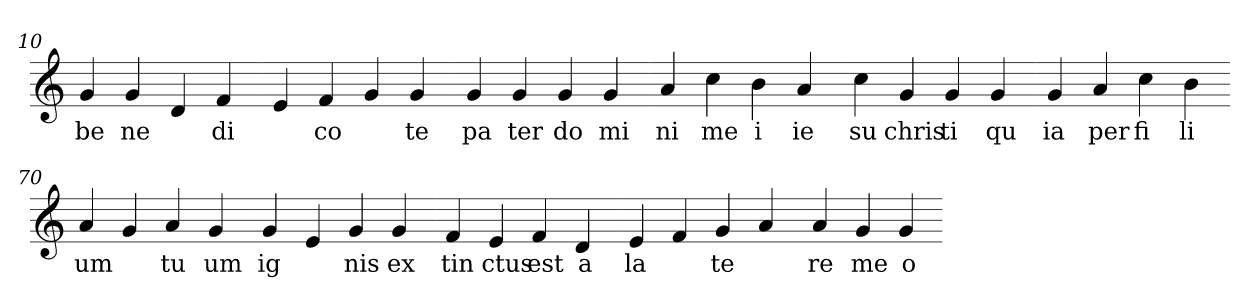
**kern	**text
*part1	*part1
*staff1	*staff1
*clefG2	*
=10.	=10.
4g	be
4g	ne
4d	.
4f	di
=20.-	=20.-
4e	.
4f	co
4g	.
4g	te
=30.-	=30.-
4g	pa
4g	ter
4g	do
4g	mi
=40.-	=40.-
4a	ni
4cc	me
4b	i
4a	ie
=50.-	=50.-
4cc	su
4g	chris
4g	ti
4g	qu
=60.-	=60.-
4g	ia
4a	per
4cc	fi
4b	li
=70.-	=70.-
4a	um
4g	.
4a	tu
4g	um
=80.-	=80.-
4g	ig
4e	.
4g	nis
4g	ex
=90.-	=90.-
4f	tin
4e	ctus
4f	est
4d	a
=100.-	=100.-
4e	la
4f	.
4g	te
4a	.
=110.-	=110.-
4a	re
4g	me
4g	o
=-	=-
*-	*-
